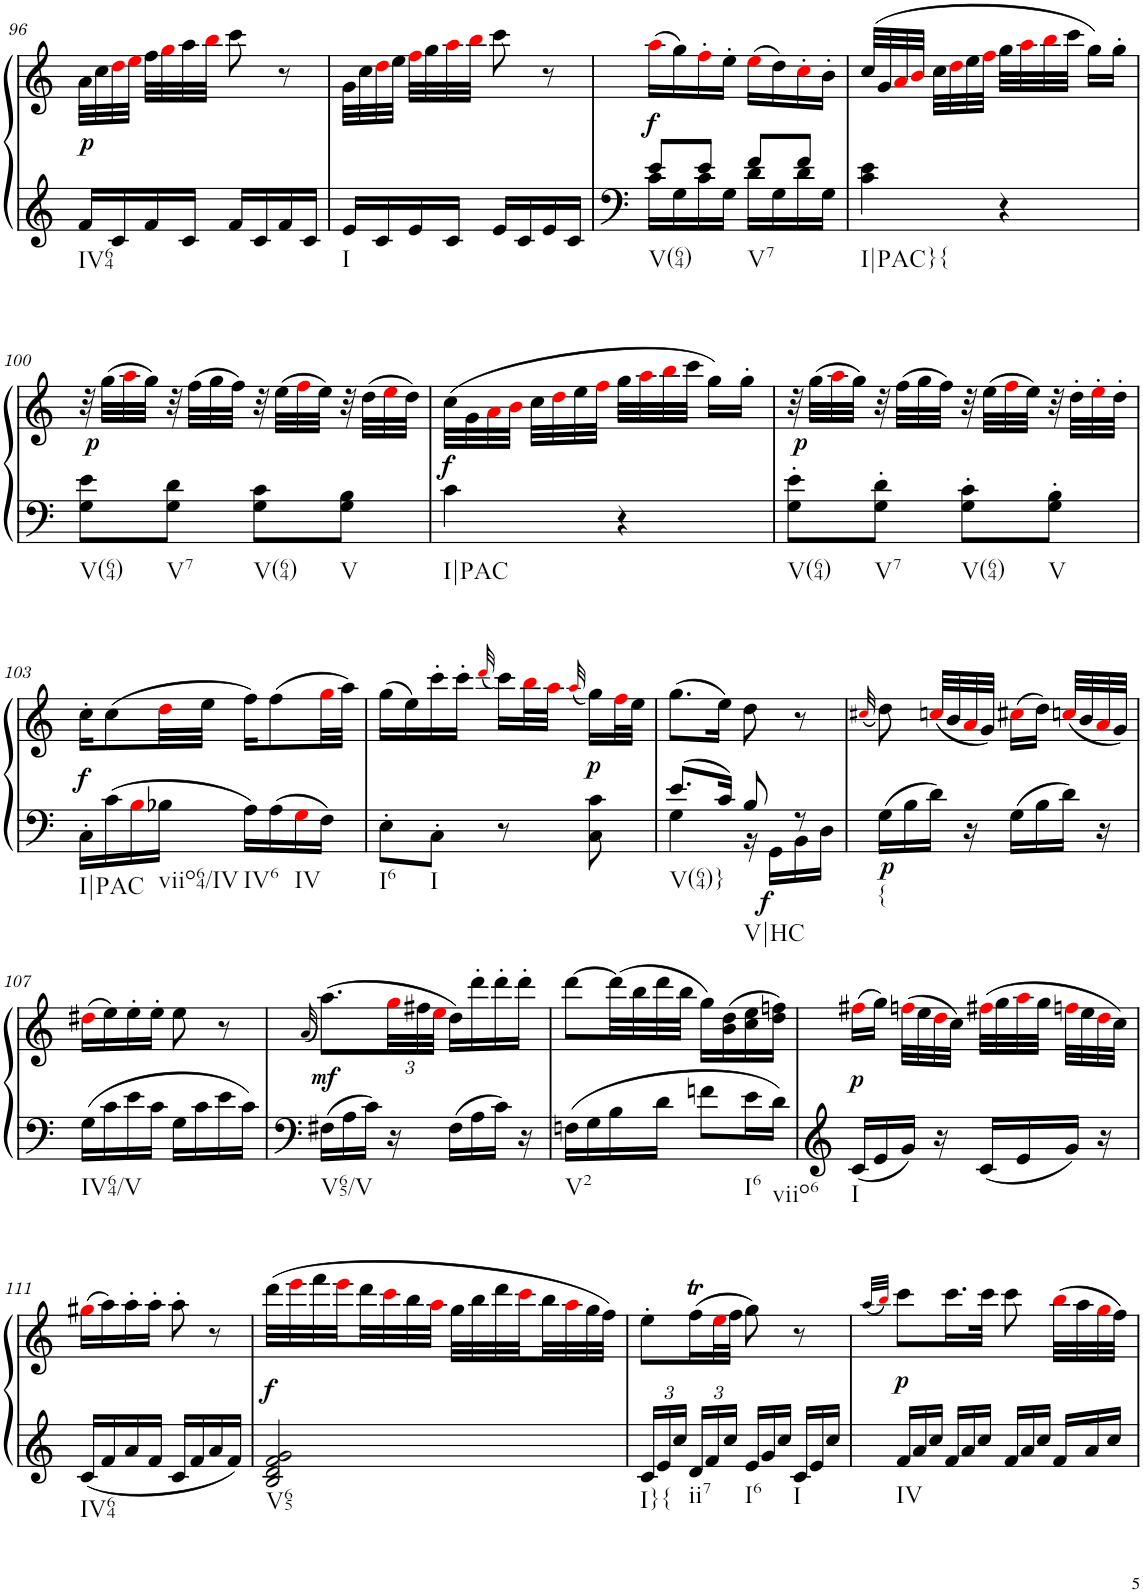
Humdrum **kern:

**kern	**kern	**dynam
*part1	*part1	*part1
*staff2	*staff1	*staff1/2
*I"Piano, Piano right	*	*
*I'Pno.	*	*
!!LO:PB:g=z
*clefG2	*clefG2	*
*k[]	*k[]	*
*M2/4	*M2/4	*
=96	=96	=96
!LO:TX:b:t=IV64	!	!
!	!	!LO:DY:b
16f/LL	32a\LLL	p
.	32cc\	.
16c/	32ddi\	.
.	32eei\JJJ	.
16f/	32ff\LLL	.
.	32ggi\	.
16c/JJ	32aa\	.
.	32bbi\JJJ	.
16f/LL	8ccc\	.
16c/	.	.
16f/	8r	.
16c/JJ	.	.
=97	=97	=97
!LO:TX:b:t=I	!	!
16e/LL	32g\LLL	.
.	32cc\	.
16c/	32ddi\	.
.	32ee\JJJ	.
16e/	32ffi\LLL	.
.	32gg\	.
16c/JJ	32aai\	.
.	32bbi\JJJ	.
16e/LL	8ccc\	.
16c/	.	.
16e/	8r	.
16c/JJ	.	.
=98	=98	=98
*^	*	*
!LO:TX:b:t=V(64)	!	!	!
!	!	!	!LO:DY:b
8e/L	16c\LL	(16aai\LL	f
.	16G\	16gg\)	.
8e/J	16c\	16ff'i\	.
.	16G\JJ	16ee'\JJ	.
!LO:TX:b:t=V7	!	!	!
8f/L	16d\LL	(16eei\LL	.
.	16G\	16dd\)	.
8f/J	16d\	16cc'i\	.
.	16G\JJ	16b'\JJ	.
=99	=99	=99	=99
!LO:TX:b:t=I|PAC}{	!	!	!
*v	*v	*	*
4c\ 4e\	(32cc/LLL	.
.	32g/	.
.	32ai/	.
.	32bi/JJJ	.
.	32cc\LLL	.
.	32ddi\	.
.	32ee\	.
.	32ffi\JJJ	.
4r	32gg\LLL	.
.	32aai\	.
.	32bbi\	.
.	32ccc\JJJ	.
.	16gg\LL)	.
.	16gg'\JJ	.
!!LO:LB:g=z
=100	=100	=100
!LO:TX:b:t=V(64)	!	!
!	!	!LO:DY:b
8G\ 8e\L	32r	p
.	(32gg\LLL	.
.	32aai\	.
.	32gg\JJJ)	.
!LO:TX:b:t=V7	!	!
8G\ 8d\J	32r	.
.	(32ff\LLL	.
.	32gg\	.
.	32ff\JJJ)	.
!LO:TX:b:t=V(64)	!	!
8G\ 8c\L	32r	.
.	(32ee\LLL	.
.	32ffi\	.
.	32ee\JJJ)	.
!LO:TX:b:t=V	!	!
8G\ 8B\J	32r	.
.	(32dd\LLL	.
.	32eei\	.
.	32dd\JJJ)	.
=101	=101	=101
!LO:TX:b:t=I|PAC	!	!
!	!	!LO:DY:b
4c\	(32cc\LLL	f
.	32g\	.
.	32ai\	.
.	32bi\JJJ	.
.	32cc\LLL	.
.	32ddi\	.
.	32ee\	.
.	32ffi\JJJ	.
4r	32gg\LLL	.
.	32aai\	.
.	32bbi\	.
.	32ccc\JJJ	.
.	16gg\LL)	.
.	16gg'\JJ	.
=102	=102	=102
!LO:TX:b:t=V(64)	!	!
!	!	!LO:DY:b
8G\' 8e\'L	32r	p
.	(32gg\LLL	.
.	32aai\	.
.	32gg\JJJ)	.
!LO:TX:b:t=V7	!	!
8G\' 8d\'J	32r	.
.	(32ff\LLL	.
.	32gg\	.
.	32ff\JJJ)	.
!LO:TX:b:t=V(64)	!	!
8G\' 8c\'L	32r	.
.	(32ee\LLL	.
.	32ffi\	.
.	32ee\JJJ)	.
!LO:TX:b:t=V	!	!
8G\' 8B\'J	32r	.
.	32dd'\LLL	.
.	32ee'i\	.
.	32dd'\JJJ	.
!!LO:LB:g=z
=103	=103	=103
!LO:TX:b:t=I|PAC	!	!
!	!	!LO:DY:b
16C'\LL	16cc'\KL	f
16c\	(8cc\	.
16Bi\	.	.
!LO:TX:b:t=viio64/IV	!	!
16B-X\JJ	32ddi\LL	.
.	32ee\JJJ	.
!LO:TX:b:t=IV6	!	!
16A\LL	16ff\KL)	.
16A\	(8ff\	.
!LO:TX:b:t=IV	!	!
16Gi\	.	.
16F\JJ	32ggi\LL	.
.	32aa\JJJ)	.
=104	=104	=104
!LO:TX:b:t=I6	!	!
8E'\L	(16gg\LL	.
.	16ee\)	.
!LO:TX:b:t=I	!	!
8C'\J	16ccc'\	.
.	16ccc'\JJ	.
.	(32qdddi/	.
8r	16ccc\LL)	.
.	32bbi\L	.
.	32aai\JJJ	.
.	(32qaai/	.
!	!	!LO:DY:b
8C\ 8c\	16gg\LL)	p
.	32ffi\L	.
.	32ee\JJJ	.
=105	=105	=105
*^	*	*
!LO:TX:b:t=V(64)}	!	!	!
8.e/L	4G\	(8.gg\L	.
16c/Jk	.	16ee\Jk)	.
!LO:TX:b:t=V|HC	!	!	!
8B/	16r	8dd\	.
!	!	!	!LO:DY:b=2
.	16GG\LL	.	f
8r	16BB\	8r	.
.	16D\JJ	.	.
*v	*v	*	*
=106	=106	=106
.	(32qcc#Xi/	.
!LO:TX:b:t={	!	!
!	!	!LO:DY:b=2
16G\LL	8dd\)	p
16B\	.	.
16d\JJ	(32ccni/LLL	.
.	32b/	.
16r	32ai/	.
.	32g/JJJ)	.
16G\LL	(16cc#Xi\LL	.
16B\	16dd\JJ)	.
16d\JJ	(32ccni/LLL	.
.	32b/	.
16r	32ai/	.
.	32g/JJJ)	.
!!LO:LB:g=z
=107	=107	=107
!LO:TX:b:t=IV64/V	!	!
16G\LL	(16dd#Xi\LL	.
16c\	16ee\)	.
16e\	16ee'\	.
16c\JJ	16ee'\JJ	.
16G\LL	8ee\	.
16c\	.	.
16e\	8r	.
16c\JJ	.	.
=108	=108	=108
.	(32qa/	.
!LO:TX:b:t=V65/V	!	!
!	!	!LO:DY:b
16F#X\LL	(8.aa\L)	mf
16A\	.	.
16c\JJ	.	.
*	*Xbrackettup	*
16r	48ggi\LL	.
.	48ff#X\	.
.	48eei\JJJ	.
16F#\LL	16dd\LL)	.
16A\	16ddd'\	.
16c\JJ	16ddd'\	.
16r	16ddd'\JJ	.
=109	=109	=109
!LO:TX:b:t=V2	!	!
16Fn\LL	[8ddd\L	.
16G\	.	.
16B\	(32ddd\LL]	.
.	32bb\	.
16d\JJ	32ddd\	.
.	32bb\JJJ	.
8fn\L	16gg\LL)	.
.	(16b\ 16dd\	.
!LO:TX:b:t=I6	!	!
16e\L	16cc\ 16ee\	.
!LO:TX:b:t=viio6	!	!
16d\JJ	16dd\ 16ffn\JJ)	.
=110	=110	=110
!LO:TX:b:t=I	!	!
!	!	!LO:DY:b
16c/LL	(16ff#Xi\LL	p
16e/	16gg\JJ)	.
16g/JJ	(32ffni\LLL	.
.	32ee\	.
16r	32ddi\	.
.	32cc\JJJ)	.
16c/LL	(32ff#Xi\LLL	.
.	32gg\	.
16e/	32aai\	.
.	32gg\JJJ	.
16g/JJ	32ffni\LLL	.
.	32ee\	.
16r	32ddi\	.
.	32cc\JJJ)	.
!!LO:LB:g=z
=111	=111	=111
!LO:TX:b:t=IV64	!	!
16c/LL	(16gg#Xi\LL	.
16f/	16aa\)	.
16a/	16aa'\	.
16f/JJ	16aa'\JJ	.
16c/LL	8aa'\	.
16f/	.	.
16a/	8r	.
16f/JJ	.	.
=112	=112	=112
!LO:TX:b:t=V65	!	!
!	!	!LO:DY:b
2B/ 2d/ 2f/ 2g/	(32ddd\LLL	f
.	32eeei\	.
.	32fff\	.
.	32eeei\	.
.	32ddd\	.
.	32ccci\	.
.	32bb\	.
.	32aai\JJJ	.
.	32gg\LLL	.
.	32bb\	.
.	32ddd\	.
.	32ccci\	.
.	32bb\	.
.	32aai\	.
.	32gg\	.
.	32ff\JJJ)	.
=113	=113	=113
*Xbrackettup	*	*
!LO:TX:b:t=I}{	!	!
24c/LL	8ee'\L	.
24e/	.	.
24cc/JJ	.	.
!LO:TX:b:t=ii7	!	!
24d/LL	(16ffT\L	.
24f/	.	.
.	32eei\L	.
24cc/JJ	.	.
.	32ff\JJJ	.
*Xtuplet	*	*
!LO:TX:b:t=I6	!	!
24e/LL	8gg\)	.
24g/	.	.
24cc/JJ	.	.
!LO:TX:b:t=I	!	!
24c/LL	8r	.
24e/	.	.
24cc/JJ	.	.
=114	=114	=114
.	(32qaa/LLL	.
.	32qbbi/JJJ)	.
!LO:TX:b:t=IV	!	!
!	!	!LO:DY:b
24f/LL	8ccc\L	p
24a/	.	.
24cc/JJ	.	.
24f/LL	16.ccc\L	.
24a/	.	.
24cc/JJ	.	.
.	32ccc\JJk	.
24f/LL	8ccc\	.
24a/	.	.
24cc/JJ	.	.
24f/LL	(32bbi\LLL	.
.	32aa\	.
24a/	.	.
.	32ggi\	.
24cc/JJ	.	.
.	32ff\JJJ)	.
=	=	=
*-	*-	*-
